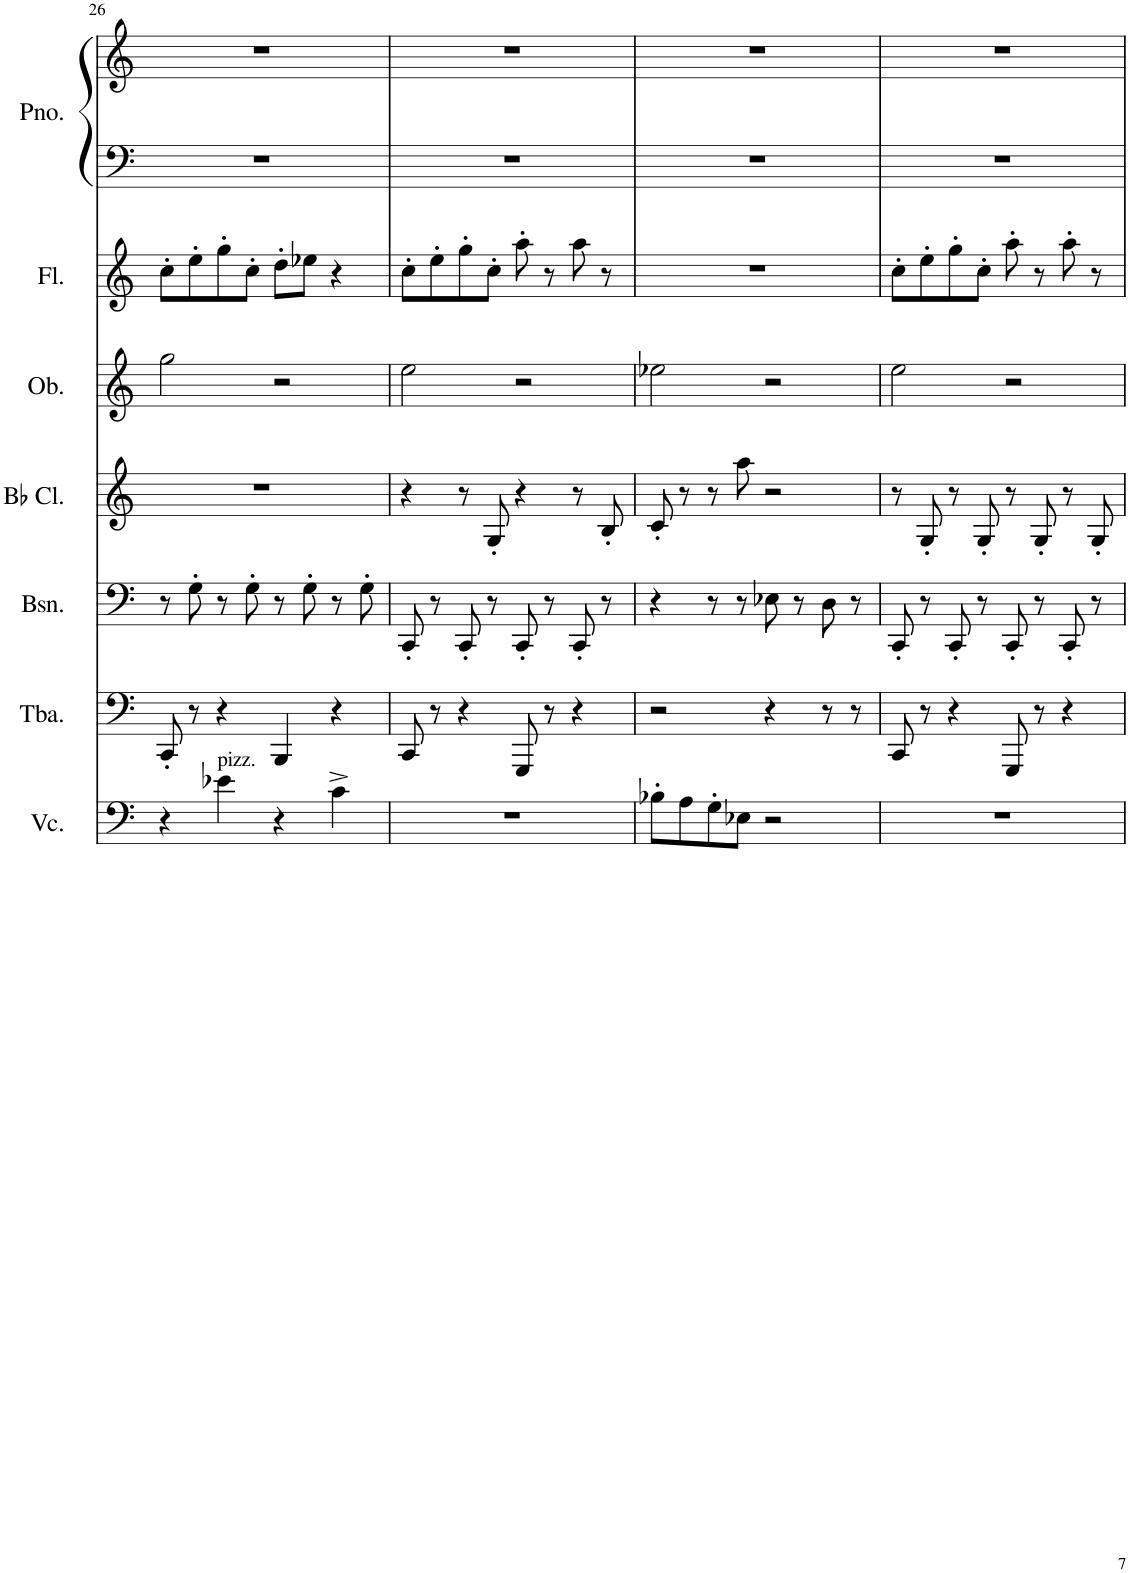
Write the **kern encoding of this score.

**kern	**kern	**kern	**kern	**kern	**kern	**kern	**kern
*part7	*part6	*part5	*part4	*part3	*part2	*part1	*part1
*staff8	*staff7	*staff6	*staff5	*staff4	*staff3	*staff2	*staff1
*I"Violoncello	*I"Tuba	*I"Bassoon	*I"Bb Clarinet	*I"Oboe	*I"Flute	*I"Piano	*
*I'Vc.	*I'Tba.	*I'Bsn.	*I'Bb Cl.	*I'Ob.	*I'Fl.	*I'Pno.	*
!!LO:PB:g=z
*clefF4	*clefF4	*clefF4	*clefG2	*clefG2	*clefG2	*clefF4	*clefG2
*	*	*	*ITrd1c2	*	*	*	*
*k[]	*k[]	*k[]	*k[]	*k[]	*k[]	*k[]	*k[]
*M4/4	*M4/4	*M4/4	*M4/4	*M4/4	*M4/4	*M4/4	*M4/4
=26	=26	=26	=26	=26	=26	=26	=26
4r	8CC'/	8r	1r	2gg\	8cc'\L	1r	1r
.	8r	8G'\	.	.	8ee'\	.	.
!LO:TX:a:t=pizz.	!	!	!	!	!	!	!
4e-X\	4r	8r	.	.	8gg'\	.	.
.	.	8G'\	.	.	8cc'\J	.	.
4r	4BBB/	8r	.	2r	8dd'\L	.	.
.	.	8G'\	.	.	8ee-X\J	.	.
4c^\	4r	8r	.	.	4r	.	.
.	.	8G'\	.	.	.	.	.
=27	=27	=27	=27	=27	=27	=27	=27
1r	8CC/	8CC'/	4r	2ee\	8cc'\L	1r	1r
.	8r	8r	.	.	8ee'\	.	.
.	4r	8CC'/	8r	.	8gg'\	.	.
.	.	8r	8G'/	.	8cc'\J	.	.
.	8GGG/	8CC'/	4r	2r	8aa'\	.	.
.	8r	8r	.	.	8r	.	.
.	4r	8CC'/	8r	.	8aa\	.	.
.	.	8r	8B'/	.	8r	.	.
=28	=28	=28	=28	=28	=28	=28	=28
8B-X'\L	2r	4r	8c'/	2ee-X\	1r	1r	1r
8A\	.	.	8r	.	.	.	.
8G'\	.	8r	8r	.	.	.	.
8E-X\J	.	8r	8aa\	.	.	.	.
2r	4r	8E-X\	2r	2r	.	.	.
.	.	8r	.	.	.	.	.
.	8r	8D\	.	.	.	.	.
.	8r	8r	.	.	.	.	.
=29	=29	=29	=29	=29	=29	=29	=29
1r	8CC/	8CC'/	8r	2ee\	8cc'\L	1r	1r
.	8r	8r	8G'/	.	8ee'\	.	.
.	4r	8CC'/	8r	.	8gg'\	.	.
.	.	8r	8G'/	.	8cc'\J	.	.
.	8GGG/	8CC'/	8r	2r	8aa'\	.	.
.	8r	8r	8G'/	.	8r	.	.
.	4r	8CC'/	8r	.	8aa'\	.	.
.	.	8r	8G'/	.	8r	.	.
=	=	=	=	=	=	=	=
*-	*-	*-	*-	*-	*-	*-	*-
